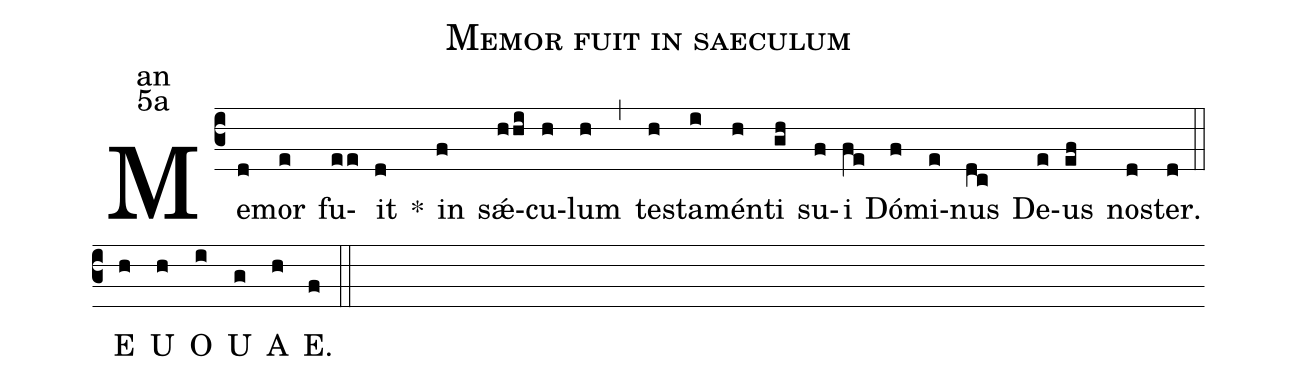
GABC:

name:Memor fuit in saeculum;
office-part:an;
mode:5a;
%%
(c3) Me(d)mor(e) fu(ee)it(d) <sp>*</sp>() in(f) sǽ(hhi)cu(h)lum(h) (,) tes(h)ta(i)mén(h)ti(gh) su(f)i(fe) Dó(f)mi(e)nus(dc) De(e)us(ef) nos(d)ter.(d) (::)
<eu>E(h) U(h) O(i) U(g) A(h) E.(f) </eu>(::)
